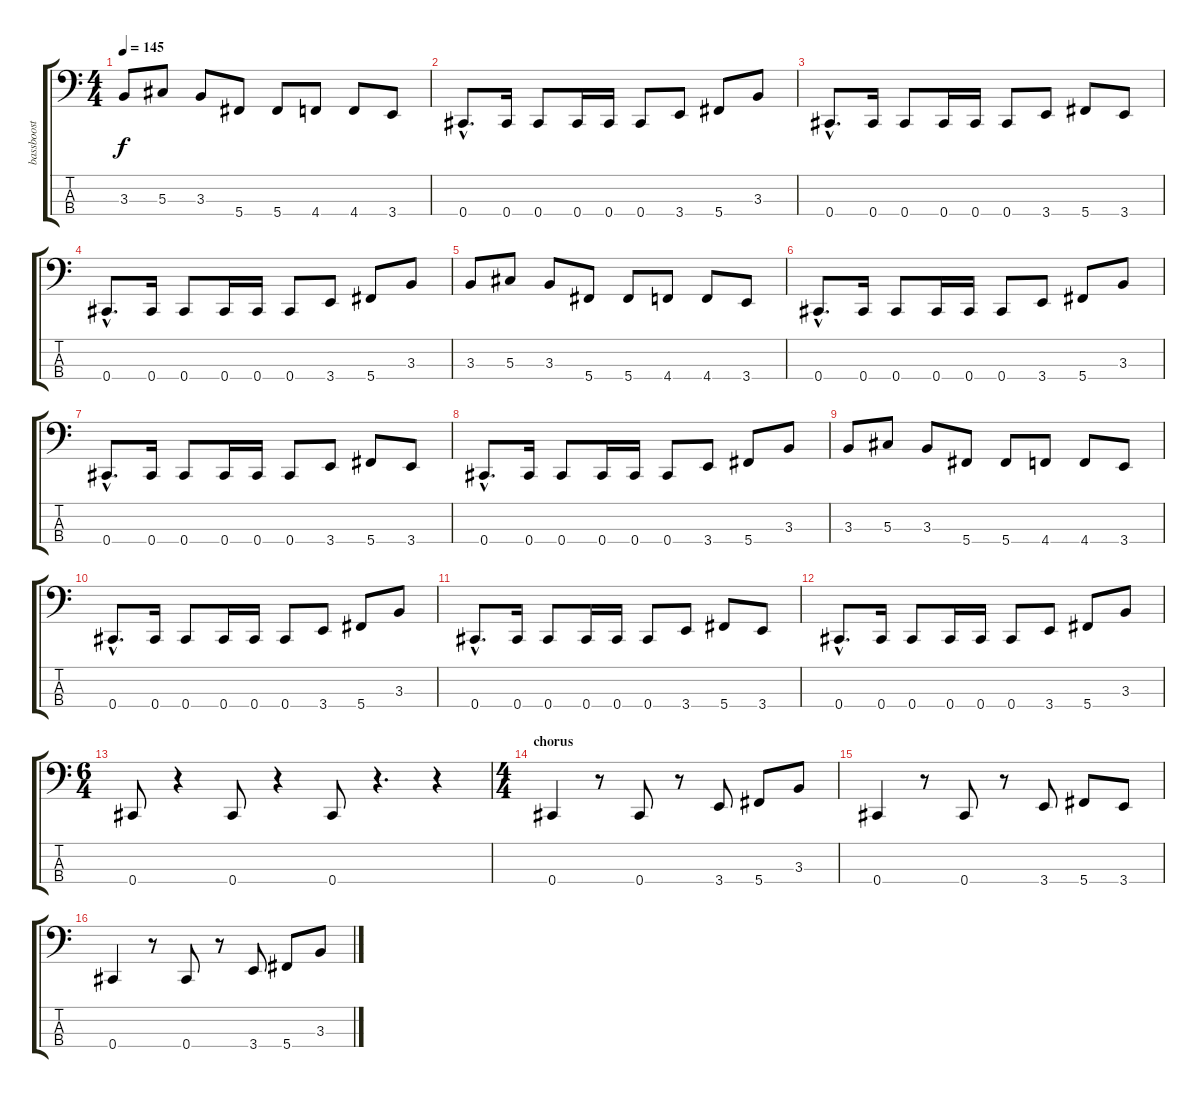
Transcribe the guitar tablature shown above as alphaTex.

\track ("bassboost" "bassboost") {instrument electricbasspick}
\staff {score tabs}
\tuning (Gb2 Db2 Ab1 Db1) {hide}
\ts (4 4)
\tempo 145
\clef f4
\ks c
3.3.8{dy f} 5.3.8 3.3.8 5.4.8 5.4.8 4.4.8 4.4.8 3.4.8 |
0.4{hac}.8{d} 0.4.16 0.4.8 0.4.16 0.4.16 0.4.8 3.4.8 5.4.8 3.3.8 |
0.4{hac}.8{d} 0.4.16 0.4.8 0.4.16 0.4.16 0.4.8 3.4.8 5.4.8 3.4.8 |
0.4{hac}.8{d} 0.4.16 0.4.8 0.4.16 0.4.16 0.4.8 3.4.8 5.4.8 3.3.8 |
3.3.8 5.3.8 3.3.8 5.4.8 5.4.8 4.4.8 4.4.8 3.4.8 |
0.4{hac}.8{d} 0.4.16 0.4.8 0.4.16 0.4.16 0.4.8 3.4.8 5.4.8 3.3.8 |
0.4{hac}.8{d} 0.4.16 0.4.8 0.4.16 0.4.16 0.4.8 3.4.8 5.4.8 3.4.8 |
0.4{hac}.8{d} 0.4.16 0.4.8 0.4.16 0.4.16 0.4.8 3.4.8 5.4.8 3.3.8 |
3.3.8 5.3.8 3.3.8 5.4.8 5.4.8 4.4.8 4.4.8 3.4.8 |
0.4{hac}.8{d} 0.4.16 0.4.8 0.4.16 0.4.16 0.4.8 3.4.8 5.4.8 3.3.8 |
0.4{hac}.8{d} 0.4.16 0.4.8 0.4.16 0.4.16 0.4.8 3.4.8 5.4.8 3.4.8 |
0.4{hac}.8{d} 0.4.16 0.4.8 0.4.16 0.4.16 0.4.8 3.4.8 5.4.8 3.3.8 |
\ts (6 4)
0.4.8 r.4 0.4.8 r.4 0.4.8 r.4{d} r.4 |
\ts (4 4)
\section ("" "chorus")
0.4.4{instrument electricbasspick} r.8 0.4.8 r.8 3.4.8 5.4.8 3.3.8 |
0.4.4 r.8 0.4.8 r.8 3.4.8 5.4.8 3.4.8 |
0.4.4 r.8 0.4.8 r.8 3.4.8 5.4.8 3.3.8
